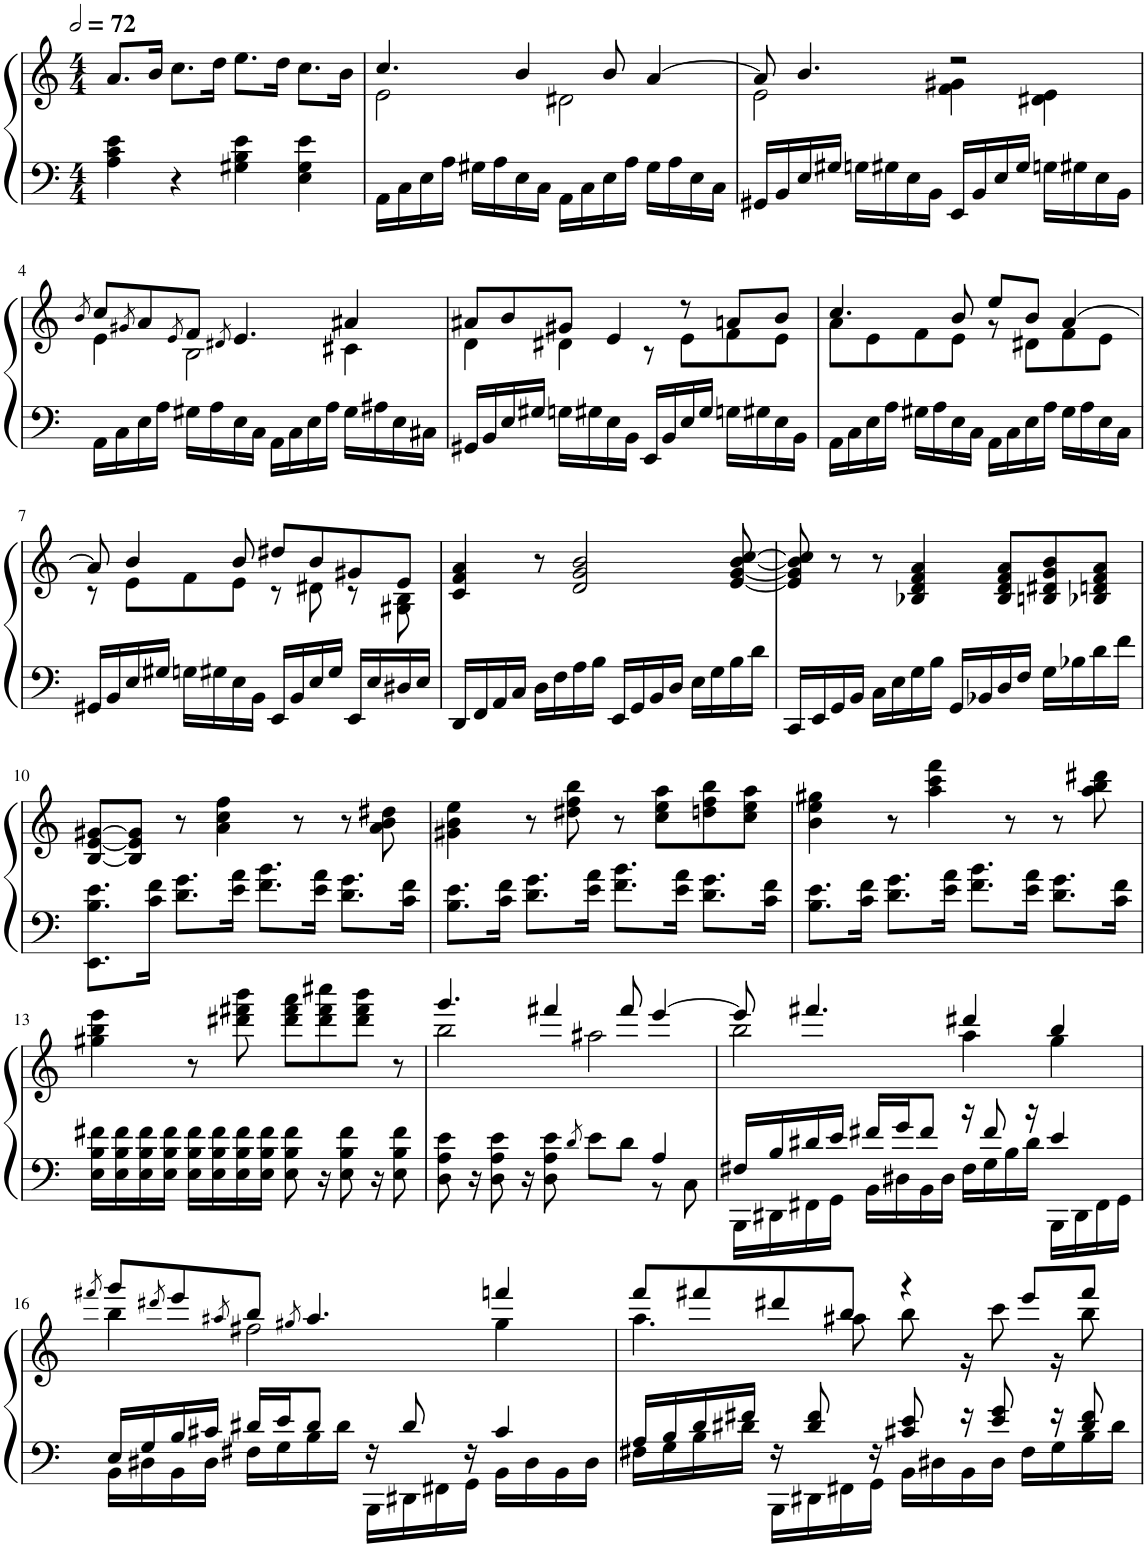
**kern	**kern
*part1	*part1
*staff2	*staff1
*I"Piano	*
*I'Pno.	*
*clefF4	*clefG2
*k[]	*k[]
*M4/4	*M4/4
*MM144	*MM144
=1	=1
4A\ 4c\ 4e\	8.a/L
.	16b/Jk
4r	8.cc\L
.	16dd\Jk
4G#X\ 4B\ 4e\	8.ee\L
.	16dd\Jk
4E\ 4G#\ 4e\	8.cc\L
.	16b\Jk
=2	=2
*	*^
16AA\LL	4.cc/	2e\
16C\	.	.
16E\	.	.
16A\JJ	.	.
16G#X\LL	.	.
16A\	.	.
16E\	4b/	.
16C\JJ	.	.
16AA\LL	.	2d#X\
16C\	.	.
16E\	8b/	.
16A\JJ	.	.
16G#\LL	[4a/	.
16A\	.	.
16E\	.	.
16C\JJ	.	.
=3	=3	=3
16GG#X/LL	8a/]	2e\
16BB/	.	.
16E/	4.b/	.
16G#X/JJ	.	.
16Gn\LL	.	.
16G#X\	.	.
16E\	.	.
16BB\JJ	.	.
16EE/LL	2r	4f\ 4g#X\
16BB/	.	.
16E/	.	.
16G#/JJ	.	.
16Gn\LL	.	4d#X\ 4e\
16G#X\	.	.
16E\	.	.
16BB\JJ	.	.
!!LO:LB:g=z	!!
=4	=4	=4
.	8qb/	.
16AA\LL	8cc/L	4e\
16C\	.	.
.	8qg#X/	.
16E\	8a/	.
16A\JJ	.	.
.	8qe/	.
16G#X\LL	8f/J	2B\
16A\	.	.
.	8qd#X/	.
16E\	4.e/	.
16C\JJ	.	.
16AA\LL	.	.
16C\	.	.
16E\	.	.
16A\JJ	.	.
16G#\LL	4a#X/	4c#X\
16A#X\	.	.
16E\	.	.
16C#X\JJ	.	.
=5	=5	=5
16GG#X/LL	8a#X/L	4d\
16BB/	.	.
16E/	8b/	.
16G#X/JJ	.	.
16Gn\LL	8g#X/J	4d#X\
16G#X\	.	.
16E\	4e/	.
16BB\JJ	.	.
16EE/LL	.	8r
16BB/	.	.
16E/	8r	8e\L
16G#/JJ	.	.
16Gn\LL	8an/L	8f\
16G#X\	.	.
16E\	8b/J	8e\J
16BB\JJ	.	.
=6	=6	=6
16AA\LL	4.cc/	8a\L
16C\	.	.
16E\	.	8e\
16A\JJ	.	.
16G#X\LL	.	8f\
16A\	.	.
16E\	8b/	8e\J
16C\JJ	.	.
16AA\LL	8ee/L	8r
16C\	.	.
16E\	8b/J	8d#X\L
16A\JJ	.	.
16G#\LL	[4a/	8f\
16A\	.	.
16E\	.	8e\J
16C\JJ	.	.
!!LO:LB:g=z	!!
=7	=7	=7
16GG#X/LL	8a/]	8r
16BB/	.	.
16E/	4b/	8e\L
16G#X/JJ	.	.
16Gn\LL	.	8f\
16G#X\	.	.
16E\	8b/	8e\J
16BB\JJ	.	.
16EE/LL	8dd#X/L	8r
16BB/	.	.
16E/	8b/	8d#X\
16G#/JJ	.	.
16EE/LL	8g#X/	8r
16E/	.	.
16D#X/	8e/J	8G#X\ 8B\
16E/JJ	.	.
*	*v	*v
=8	=8
16DD/LL	4c/ 4f/ 4a/
16FF/	.
16AA/	.
16C/JJ	.
16D\LL	8r
16F\	.
16A\	2d/ 2g/ 2b/
16B\JJ	.
16EE/LL	.
16GG/	.
16BB/	.
16D/JJ	.
16E\LL	.
16G\	.
16B\	[8e/ [8g/ [8b/ [8cc/
16d\JJ	.
=9	=9
16CC/LL	8e/] 8g/] 8b/] 8cc/]
16EE/	.
16GG/	8r
16BB/JJ	.
16C\LL	8r
16E\	.
16G\	4B-X/ 4d/ 4f/ 4a/
16B\JJ	.
16GG/LL	.
16BB-X/	.
16D/	8B-/ 8d/ 8f/ 8a/L
16F/JJ	.
16G\LL	8Bn/ 8d#X/ 8g/ 8b/
16B-X\	.
16d\	8B-X/ 8dn/ 8f/ 8a/J
16f\JJ	.
!!LO:LB:g=z
=10	=10
8.EE\ 8.B\ 8.e\L	[8B/ [8e/ [8g#X/L
.	8B/] 8e/] 8g#/]J
16c\ 16f\Jk	.
8.d\ 8.g\L	8r
.	4a\ 4cc\ 4ff\
16e\ 16a\Jk	.
8.f\ 8.b\L	.
.	8r
16e\ 16a\Jk	.
8.d\ 8.g\L	8r
.	8a\ 8b\ 8dd#X\
16c\ 16f\Jk	.
=11	=11
8.B\ 8.e\L	4g#X\ 4b\ 4ee\
16c\ 16f\Jk	.
8.d\ 8.g\L	8r
.	8dd#X\ 8ff\ 8bb\
16e\ 16a\Jk	.
8.f\ 8.b\L	8r
.	8cc\ 8ee\ 8aa\L
16e\ 16a\Jk	.
8.d\ 8.g\L	8ddn\ 8ff\ 8bb\
.	8cc\ 8ee\ 8aa\J
16c\ 16f\Jk	.
=12	=12
8.B\ 8.e\L	4b\ 4ee\ 4gg#X\
16c\ 16f\Jk	.
8.d\ 8.g\L	8r
.	4aa\ 4ccc\ 4fff\
16e\ 16a\Jk	.
8.f\ 8.b\L	.
.	8r
16e\ 16a\Jk	.
8.d\ 8.g\L	8r
.	8aa\ 8bb\ 8ddd#X\
16c\ 16f\Jk	.
!!LO:LB:g=z
=13	=13
16E\ 16B\ 16f#X\LL	4gg#X\ 4bb\ 4eee\
16E\ 16B\ 16f#\	.
16E\ 16B\ 16f#\	.
16E\ 16B\ 16f#\JJ	.
16E\ 16B\ 16f#\LL	8r
16E\ 16B\ 16f#\	.
16E\ 16B\ 16f#\	8ddd#X\ 8fff#X\ 8bbb\
16E\ 16B\ 16f#\JJ	.
8E\ 8B\ 8f#\	8ddd#\ 8fff#\ 8aaa\L
16r	8ddd#\ 8fff#\ 8cccc#X\
8E\ 8B\ 8f#\	.
.	8ddd#\ 8fff#\ 8bbb\J
16r	.
8E\ 8B\ 8f#\	8r
=14	=14
*^	*^
8D\ 8A\ 8e\	2.ryy	4.ggg/	2bb\
16r	.	.	.
8D\ 8A\ 8e\	.	.	.
16r	.	.	.
8D\ 8A\ 8e\	.	4fff#X/	.
8qd/	.	.	.
8e\L	.	.	2aa#X\
8d\J	.	8fff#/	.
4A/	8r	[4eee/	.
.	8C\	.	.
=15	=15	=15	=15
16F#X/LL	16BBB\LL	8eee/]	2bb\
16B/	16DD#X\	.	.
16d#X/	16FF#X\	4.fff#X/	.
16e/JJ	16GG\JJ	.	.
16f#X/LL	16BB\LL	.	.
16g/J	16D#X\	.	.
8f#/J	16BB\	.	.
.	16D#\JJ	.	.
16r	16F#\LL	4ddd#X/	4aa\
8f#/	16G\	.	.
.	16B\	.	.
16r	16d#\JJ	.	.
4e/	16BBB\LL	4bb/	4gg\
.	16DD#\	.	.
.	16FF#\	.	.
.	16GG\JJ	.	.
!!LO:LB:g=z	!!
=16	=16	=16	=16
.	.	8qfff#X/	.
16E/LL	16BB\LL	8ggg/L	4bb\
16G/	16D#X\	.	.
.	.	8qddd#X/	.
16B/	16BB\	8eee/	.
16c#X/JJ	16D#\JJ	.	.
.	.	8qaa#X/	.
16d#X/LL	16F#X\LL	8bb/J	2ff#X\
16e/J	16G\	.	.
.	.	8qgg#X/	.
8d#/J	16B\	4.aa#/	.
.	16d#\JJ	.	.
16r	16BBB\LL	.	.
8d#/	16DD#X\	.	.
.	16FF#X\	.	.
16r	16GG\JJ	.	.
4c#/	16BB\LL	4fffn/	4gg#\
.	16D#\	.	.
.	16BB\	.	.
.	16D#\JJ	.	.
=17	=17	=17	=17
16A/LL	16F#X\LL	8fff/L	4.aa\
16B/	16G\	.	.
16d/	16B\	8fff#X/	.
16f#X/JJ	16d#X\JJ	.	.
16r	16BBB\LL	8ddd#X/	.
8d#/ 8f#/	16DD#X\	.	.
.	16FF#X\	8bb/J	8aa#X\
16r	16GG\JJ	.	.
8c#X/ 8e/	16BB\LL	4r	8bb\
.	16D#X\	.	.
16r	16BB\	.	16r
8e/ 8g/	16D#\JJ	.	8ccc\
.	16F#\LL	8eee/L	.
16r	16G\	.	16r
8d#/ 8f#/	16B\	8fff#/J	8bb\
.	16d#\JJ	.	.
*v	*v	*	*
*	*v	*v
=	=
*-	*-
